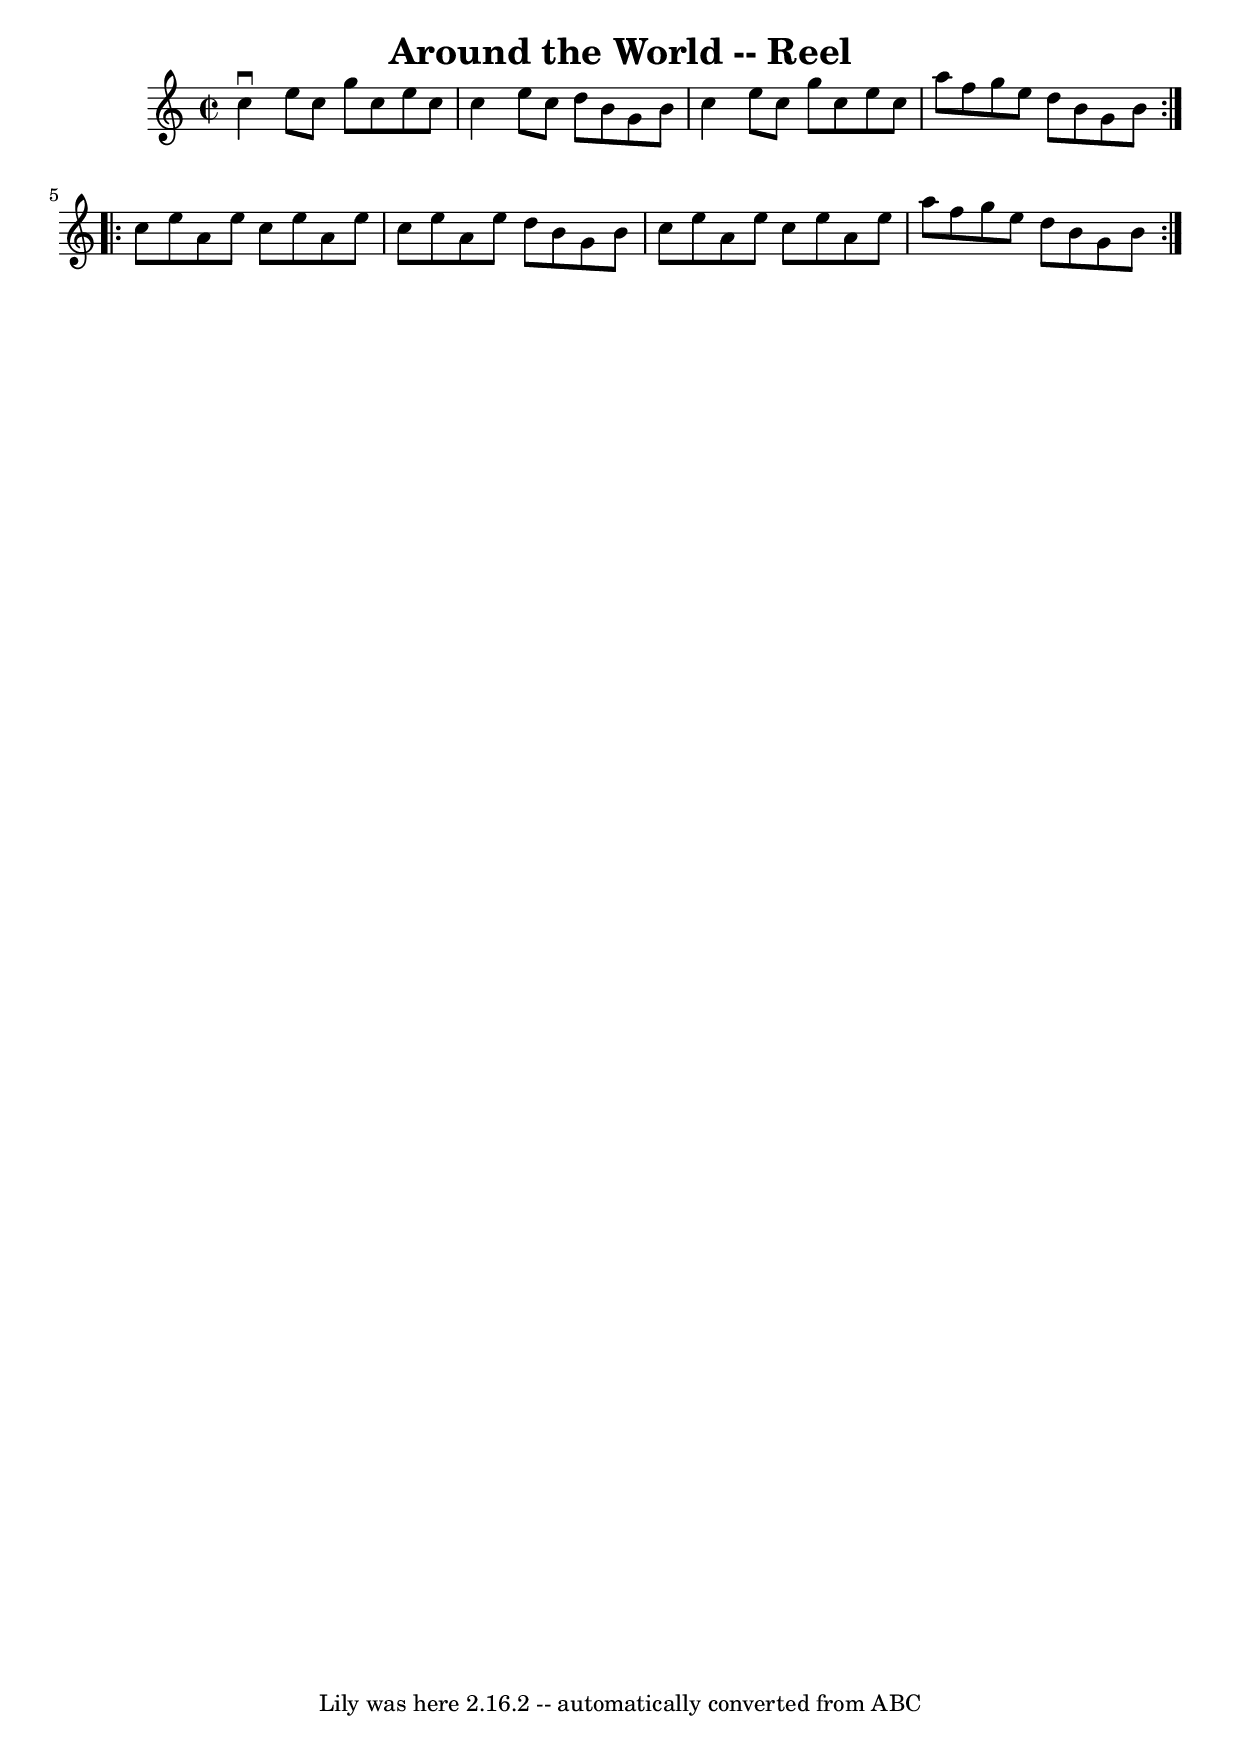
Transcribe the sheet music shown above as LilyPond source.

\version "2.16.2"
\include "Mammoth.ily"
\header {
  %% book = "Ryan's Mammoth Collection"
  crossRefNumber = "1"
  footnotes = "\\\\215"
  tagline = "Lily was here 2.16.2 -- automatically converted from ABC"
  title = "Around the World -- Reel"

}
voicedefault =  {



  \repeat volta 2 {

    \override Staff.TimeSignature #'style = #'C
    \time 2/2 
    \key c \major
    c''4^\downbow e''8 c''8 g''8 c''8 e''8 c''8     |
    c''4 e''8 c''8 d''8 b'8 g'8 b'8     |
    c''4 e''8 c''8 g''8 c''8 e''8 c''8    |
    
    a''8 f''8 g''8 e''8 d''8 b'8 g'8 b'8    
  }     

  \repeat volta 2 { c''8 e''8 a'8 e''8 c''8 e''8 a'8 e''8    |
		    c''8 e''8 a'8 e''8 d''8 b'8 g'8 b'8     |
		    c''8 e''8 a'8 e''8 c''8 e''8 a'8 e''8     |
		    a''8 f''8 g''8 e''8 d''8 b'8 g'8 b'8    
		  }   

}

\score{
  <<

    \context Staff="default"
    {
      \voicedefault 
      
    }

  >>
  \layout {
    
  }
  \midi {
  }

}
